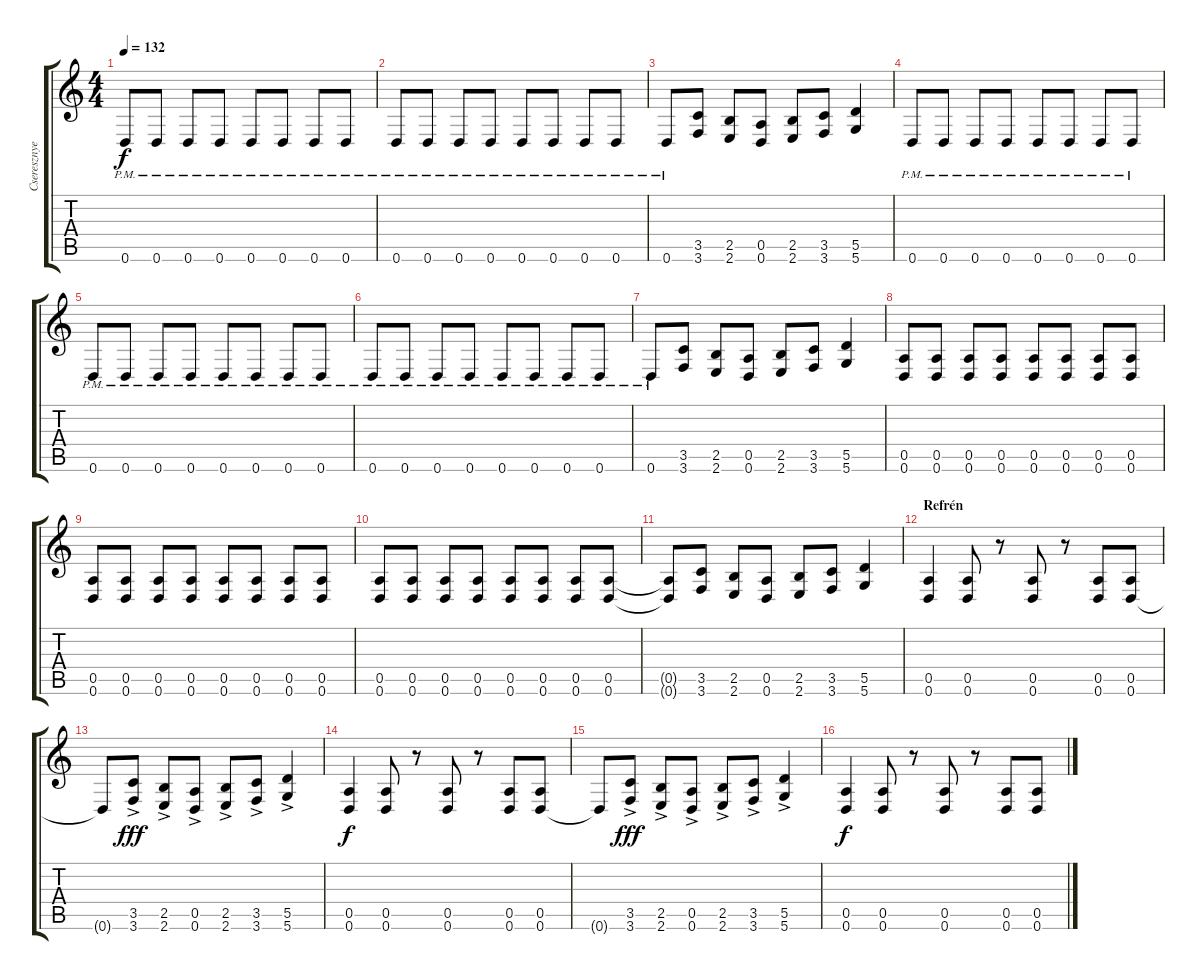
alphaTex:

\track ("Cseresznye 2" "Cseresznye") {instrument distortionguitar}
\staff {score tabs}
\tuning (E4 B3 G3 D3 A2 D2) {hide}
\ts (4 4)
\tempo 132
\clef g2
\ks c
0.6{pm}.8{dy f} 0.6{pm}.8 0.6{pm}.8 0.6{pm}.8 0.6{pm}.8 0.6{pm}.8 0.6{pm}.8 0.6{pm}.8 |
0.6{pm}.8 0.6{pm}.8 0.6{pm}.8 0.6{pm}.8 0.6{pm}.8 0.6{pm}.8 0.6{pm}.8 0.6{pm}.8 |
0.6{pm}.8 (3.5 3.6).8 (2.5 2.6).8 (0.5 0.6).8 (2.5 2.6).8 (3.5 3.6).8 (5.5 5.6).4 |
0.6{pm}.8 0.6{pm}.8 0.6{pm}.8 0.6{pm}.8 0.6{pm}.8 0.6{pm}.8 0.6{pm}.8 0.6{pm}.8 |
0.6{pm}.8 0.6{pm}.8 0.6{pm}.8 0.6{pm}.8 0.6{pm}.8 0.6{pm}.8 0.6{pm}.8 0.6{pm}.8 |
0.6{pm}.8 0.6{pm}.8 0.6{pm}.8 0.6{pm}.8 0.6{pm}.8 0.6{pm}.8 0.6{pm}.8 0.6{pm}.8 |
0.6{pm}.8 (3.5 3.6).8 (2.5 2.6).8 (0.5 0.6).8 (2.5 2.6).8 (3.5 3.6).8 (5.5 5.6).4 |
(0.5 0.6).8 (0.5 0.6).8 (0.5 0.6).8 (0.5 0.6).8 (0.5 0.6).8 (0.5 0.6).8 (0.5 0.6).8 (0.5 0.6).8 |
(0.5 0.6).8 (0.5 0.6).8 (0.5 0.6).8 (0.5 0.6).8 (0.5 0.6).8 (0.5 0.6).8 (0.5 0.6).8 (0.5 0.6).8 |
(0.5 0.6).8 (0.5 0.6).8 (0.5 0.6).8 (0.5 0.6).8 (0.5 0.6).8 (0.5 0.6).8 (0.5 0.6).8 (0.5 0.6).8 |
(0.5{t} 0.6{t}).8 (3.5 3.6).8 (2.5 2.6).8 (0.5 0.6).8 (2.5 2.6).8 (3.5 3.6).8 (5.5 5.6).4 |
\section ("" "Refrén")
(0.5 0.6).4 (0.5 0.6).8 r.8 (0.5 0.6).8 r.8 (0.5 0.6).8 (0.5 0.6).8 |
0.6{t}.8 (3.5{ac} 3.6{ac}).8{dy fff} (2.5{ac} 2.6{ac}).8 (0.5{ac} 0.6{ac}).8 (2.5{ac} 2.6{ac}).8 (3.5{ac} 3.6{ac}).8 (5.5{ac} 5.6{ac}).4 |
(0.5 0.6).4{dy f} (0.5 0.6).8 r.8 (0.5 0.6).8 r.8 (0.5 0.6).8 (0.5 0.6).8 |
0.6{t}.8 (3.5{ac} 3.6{ac}).8{dy fff} (2.5{ac} 2.6{ac}).8 (0.5{ac} 0.6{ac}).8 (2.5{ac} 2.6{ac}).8 (3.5{ac} 3.6{ac}).8 (5.5{ac} 5.6{ac}).4 |
(0.5 0.6).4{dy f} (0.5 0.6).8 r.8 (0.5 0.6).8 r.8 (0.5 0.6).8 (0.5 0.6).8
